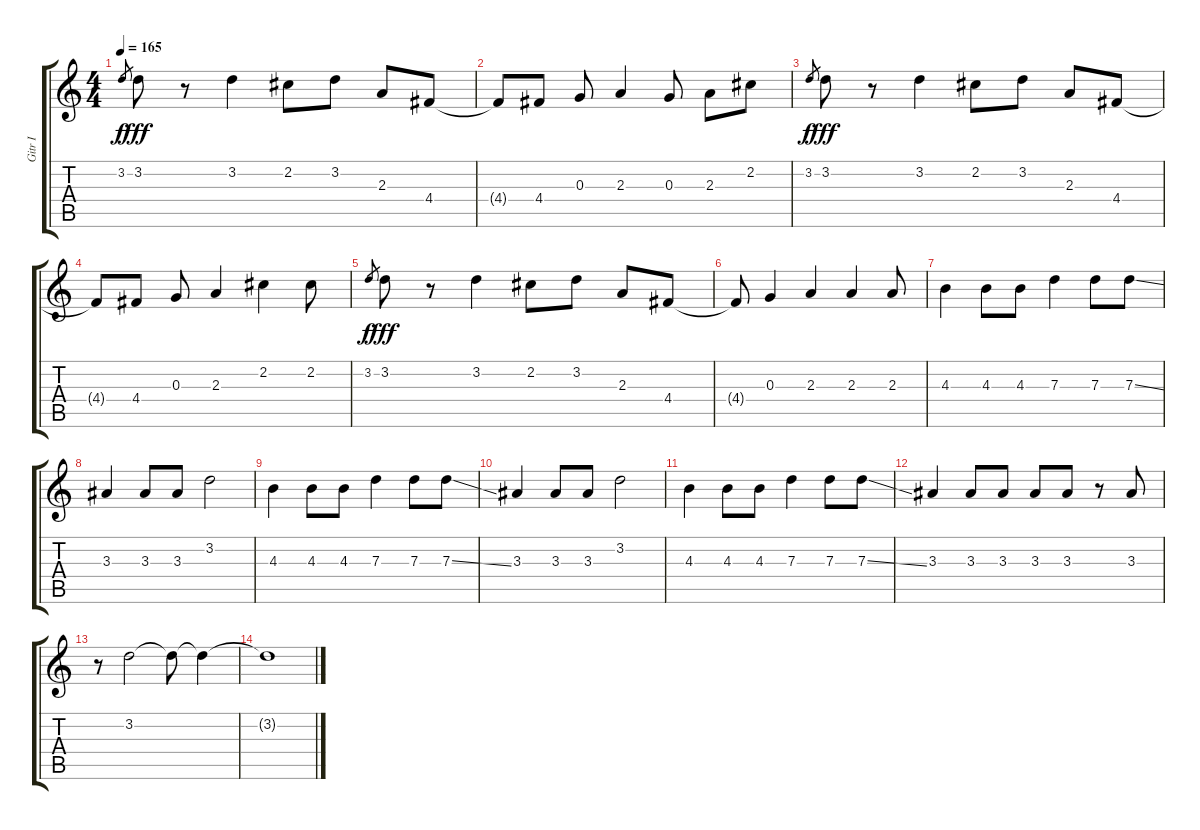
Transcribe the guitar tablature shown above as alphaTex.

\track ("Gitr I" "Gitr I") {instrument distortionguitar}
\staff {score tabs}
\tuning (E4 B3 G3 D3 A2 E2) {hide}
\ts (4 4)
\tempo 165
\clef g2
\ks c
3.2.8{gr dy f} 3.2.8{dy fff} r.8 3.2.4 2.2.8 3.2.8 2.3.8 4.4.8 |
4.4{t}.8 4.4.8 0.3.8 2.3.4 0.3.8 2.3.8 2.2.8 |
3.2.8{gr dy f} 3.2.8{dy fff} r.8 3.2.4 2.2.8 3.2.8 2.3.8 4.4.8 |
4.4{t}.8 4.4.8 0.3.8 2.3.4 2.2.4 2.2.8 |
3.2.8{gr dy f} 3.2.8{dy fff} r.8 3.2.4 2.2.8 3.2.8 2.3.8 4.4.8 |
4.4{t}.8 0.3.4 2.3.4 2.3.4 2.3.8 |
4.3.4 4.3.8 4.3.8 7.3.4 7.3.8 7.3{ss}.8 |
3.3.4 3.3.8 3.3.8 3.2.2 |
4.3.4 4.3.8 4.3.8 7.3.4 7.3.8 7.3{ss}.8 |
3.3.4 3.3.8 3.3.8 3.2.2 |
4.3.4 4.3.8 4.3.8 7.3.4 7.3.8 7.3{ss}.8 |
3.3.4 3.3.8 3.3.8 3.3.8 3.3.8 r.8 3.3.8 |
r.8 3.2.2 3.2{t}.8 3.2{t}.4 |
3.2{t}.1
